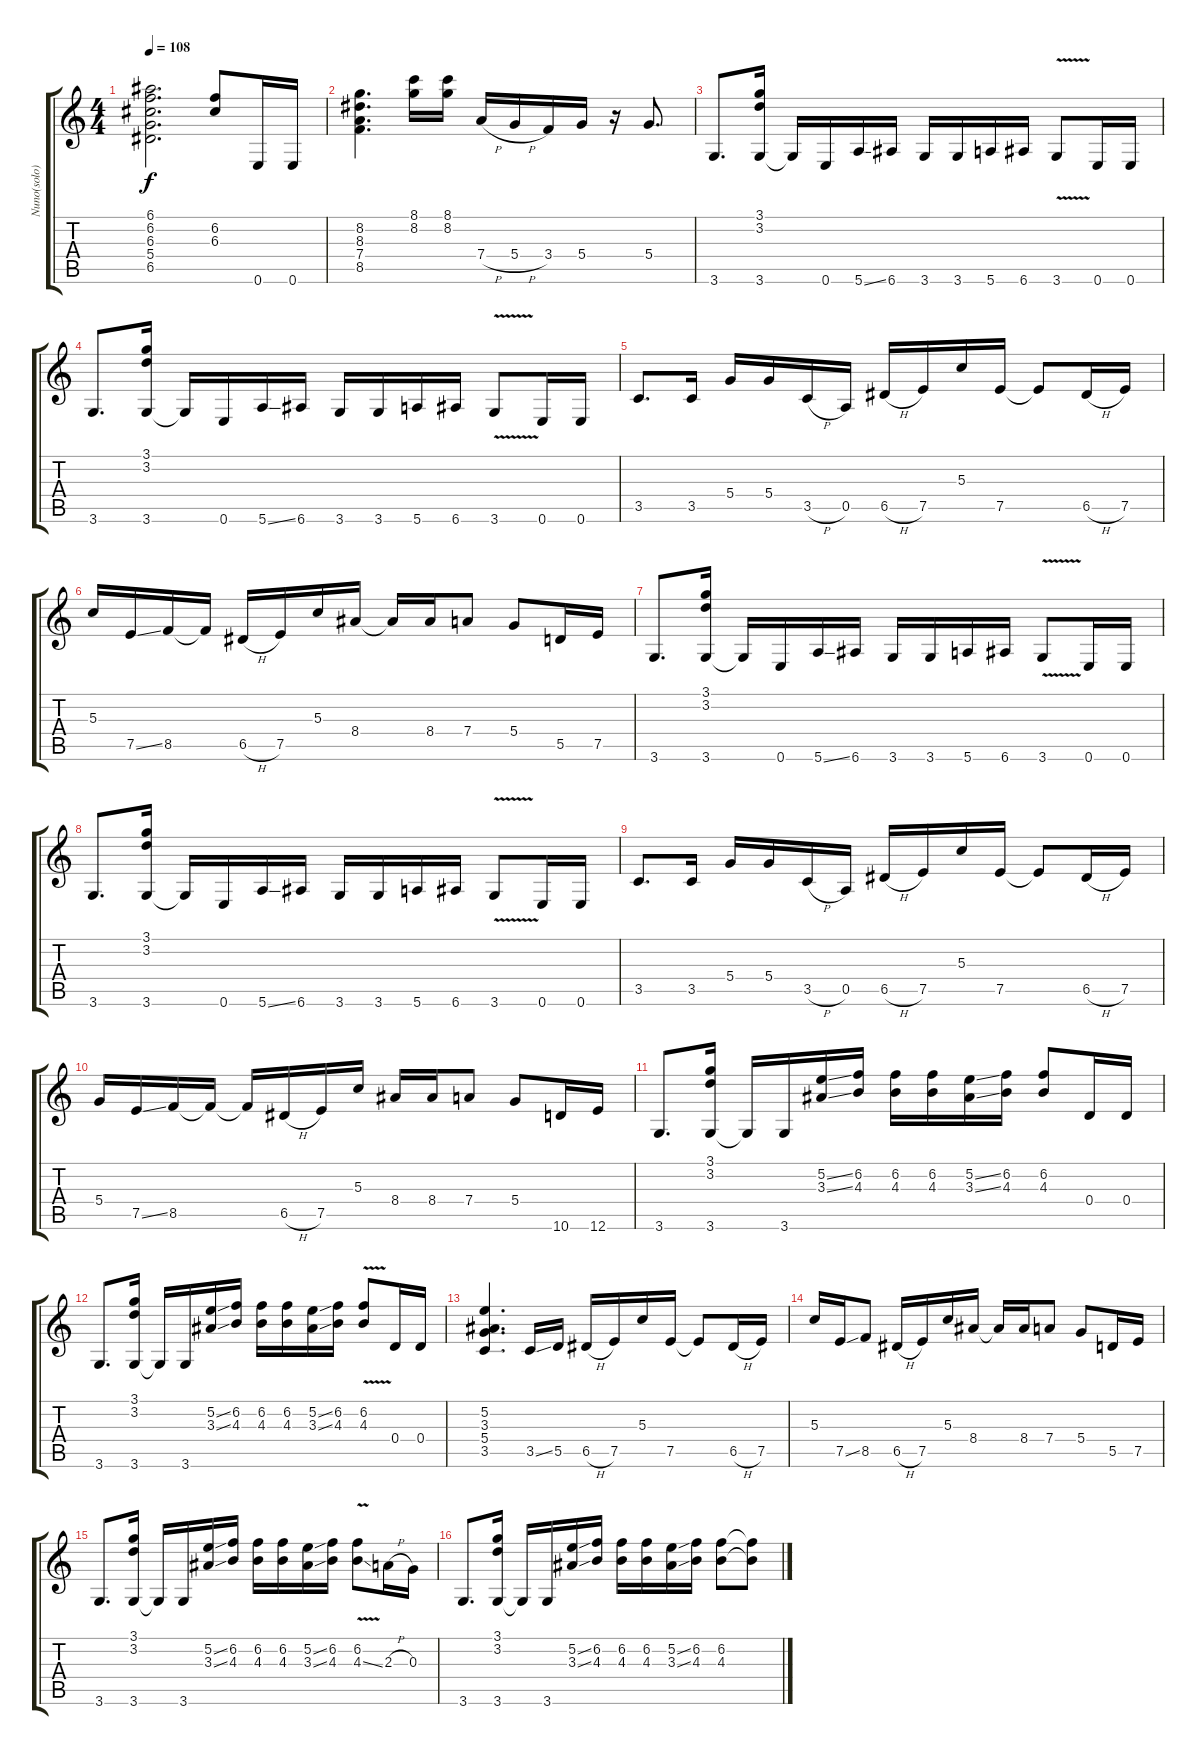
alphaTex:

\track ("Nuno(solo)" "Nuno(solo)") {instrument distortionguitar}
\staff {score tabs}
\tuning (E4 B3 G3 D3 A2 E2) {hide}
\ts (4 4)
\tempo 108
\clef g2
\ks c
(6.1 6.2 6.3 5.4 6.5).2{d dy f} (6.2 6.3).8 0.6.16 0.6.16 |
(8.2 8.3 7.4 8.5).4{d} (8.1 8.2).16 (8.1 8.2).16 7.4{h}.16 5.4{h}.16 3.4.16 5.4.16 r.16 5.4.8{d} |
3.6.8{d} (3.1 3.2 3.6).16 3.6{t}.16 0.6.16 5.6{ss}.16 6.6.16 3.6.16 3.6.16 5.6.16 6.6.16 3.6{v}.8 0.6.16 0.6.16 |
3.6.8{d} (3.1 3.2 3.6).16 3.6{t}.16 0.6.16 5.6{ss}.16 6.6.16 3.6.16 3.6.16 5.6.16 6.6.16 3.6{v}.8 0.6.16 0.6.16 |
3.5.8{d} 3.5.16 5.4.16 5.4.16 3.5{h}.16 0.5.16 6.5{h}.16 7.5.16 5.3.16 7.5.16 7.5{t}.8 6.5{h}.16 7.5.16 |
5.3.16 7.5{ss}.16 8.5.16 8.5{t}.16 6.5{h}.16 7.5.16 5.3.16 8.4.16 8.4{t}.16 8.4.16 7.4.8 5.4.8 5.5.16 7.5.16 |
3.6.8{d} (3.1 3.2 3.6).16 3.6{t}.16 0.6.16 5.6{ss}.16 6.6.16 3.6.16 3.6.16 5.6.16 6.6.16 3.6{v}.8 0.6.16 0.6.16 |
3.6.8{d} (3.1 3.2 3.6).16 3.6{t}.16 0.6.16 5.6{ss}.16 6.6.16 3.6.16 3.6.16 5.6.16 6.6.16 3.6{v}.8 0.6.16 0.6.16 |
3.5.8{d} 3.5.16 5.4.16 5.4.16 3.5{h}.16 0.5.16 6.5{h}.16 7.5.16 5.3.16 7.5.16 7.5{t}.8 6.5{h}.16 7.5.16 |
5.4.16 7.5{ss}.16 8.5.16 8.5{t}.16 8.5{t}.16 6.5{h}.16 7.5.16 5.3.16 8.4.16 8.4.16 7.4.8 5.4.8 10.6.16 12.6.16 |
3.6.8{d} (3.1 3.2 3.6).16 3.6{t}.16 3.6.16 (5.2{ss} 3.3{ss}).16 (6.2 4.3).16 (6.2 4.3).16 (6.2 4.3).16 (5.2{ss} 3.3{ss}).16 (6.2 4.3).16 (6.2 4.3).8 0.4.16 0.4.16 |
3.6.8{d} (3.1 3.2 3.6).16 3.6{t}.16 3.6.16 (5.2{ss} 3.3{ss}).16 (6.2 4.3).16 (6.2 4.3).16 (6.2 4.3).16 (5.2{ss} 3.3{ss}).16 (6.2 4.3).16 (6.2{v} 4.3{v}).8 0.4.16 0.4.16 |
(5.2 3.3 5.4 3.5).4{d} 3.5{ss}.16 5.5.16 6.5{h}.16 7.5.16 5.3.16 7.5.16 7.5{t}.8 6.5{h}.16 7.5.16 |
5.3.16 7.5{ss}.16 8.5.8 6.5{h}.16 7.5.16 5.3.16 8.4.16 8.4{t}.16 8.4.16 7.4.8 5.4.8 5.5.16 7.5.16 |
3.6.8{d} (3.1 3.2 3.6).16 3.6{t}.16 3.6.16 (5.2{ss} 3.3{ss}).16 (6.2 4.3).16 (6.2 4.3).16 (6.2 4.3).16 (5.2{ss} 3.3{ss}).16 (6.2 4.3).16 (6.2{v} 4.3{v ss}).8 2.3{h}.16 0.3.16 |
3.6.8{d} (3.1 3.2 3.6).16 3.6{t}.16 3.6.16 (5.2{ss} 3.3{ss}).16 (6.2 4.3).16 (6.2 4.3).16 (6.2 4.3).16 (5.2{ss} 3.3{ss}).16 (6.2 4.3).16 (6.2 4.3).8 (6.2{t} 4.3{t}).8
